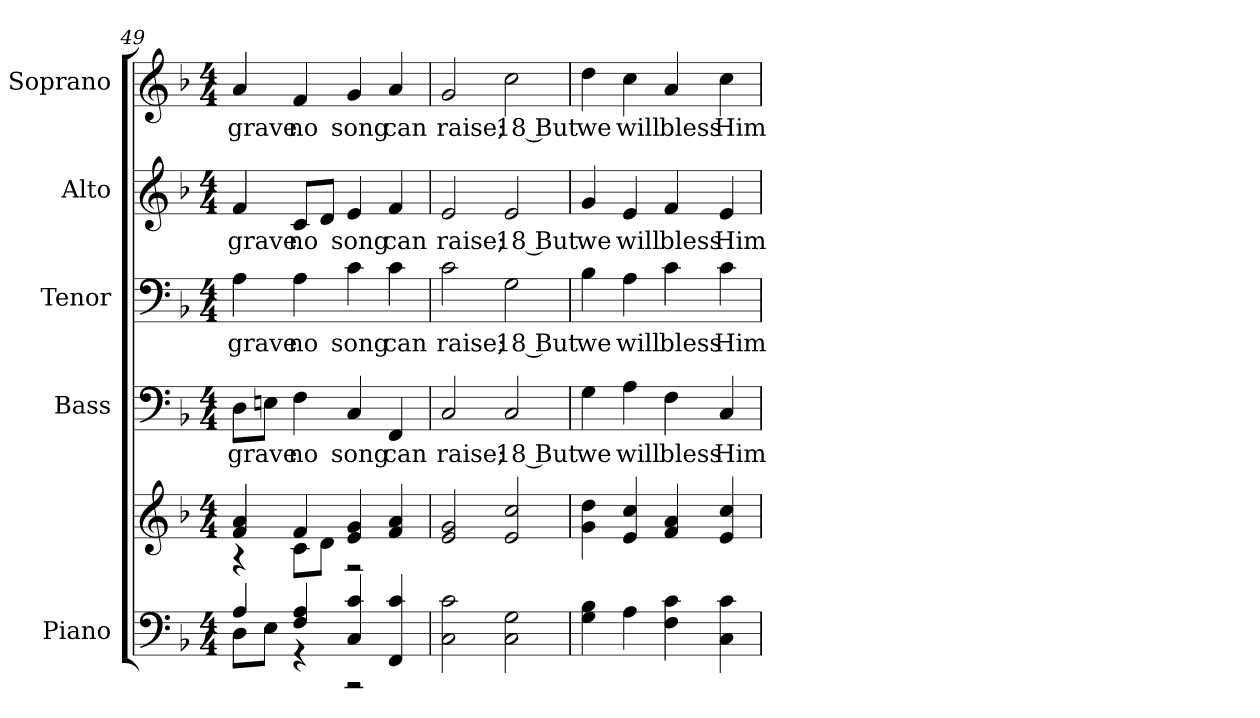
**kern	**kern	**kern	**text	**kern	**text	**kern	**text	**kern	**text
*part5	*part5	*part4	*part4	*part3	*part3	*part2	*part2	*part1	*part1
*staff6	*staff5	*staff4	*staff4	*staff3	*staff3	*staff2	*staff2	*staff1	*staff1
*I"Piano	*	*I"Bass	*	*I"Tenor	*	*I"Alto	*	*I"Soprano	*
*I'Pno.	*	*I'B.	*	*I'T.	*	*I'A.	*	*I'S.	*
!!LO:PB:g=z
*clefF4	*clefG2	*clefF4	*	*clefF4	*	*clefG2	*	*clefG2	*
*k[b-]	*k[b-]	*k[b-]	*	*k[b-]	*	*k[b-]	*	*k[b-]	*
*F:	*F:	*F:	*	*F:	*	*F:	*	*F:	*
*M4/4	*M4/4	*M4/4	*	*M4/4	*	*M4/4	*	*M4/4	*
=49	=49	=49	=49	=49	=49	=49	=49	=49	=49
*^	*^	*	*	*	*	*	*	*	*
!	!	!	!	!	!LO:LY:b:color=#000000	!	!	!	!	!	!
!	!	!	!	!	!	!	!LO:LY:b:color=#000000	!	!	!	!
!	!	!	!	!	!	!	!	!	!LO:LY:b:color=#000000	!	!
!	!	!	!	!	!	!	!	!	!	!	!LO:LY:b:color=#000000
4Ai/	8Di\L	4fi/ 4ai	4r	8Di\L	grave	4Ai\	grave	4fi/	grave	4ai/	grave
.	8Ei\J	.	.	8Eni\J	.	.	.	.	.	.	.
!	!	!	!	!	!LO:LY:b:color=#000000	!	!	!	!	!	!
!	!	!	!	!	!	!	!LO:LY:b:color=#000000	!	!	!	!
!	!	!	!	!	!	!	!	!	!LO:LY:b:color=#000000	!	!
!	!	!	!	!	!	!	!	!	!	!	!LO:LY:b:color=#000000
4Fi/ 4Ai	4r	4fi/	8ci\L	4Fi\	no	4Ai\	no	8ci/L	no	4fi/	no
.	.	.	8di\J	.	.	.	.	8di/J	.	.	.
!	!	!	!	!	!LO:LY:b:color=#000000	!	!	!	!	!	!
!	!	!	!	!	!	!	!LO:LY:b:color=#000000	!	!	!	!
!	!	!	!	!	!	!	!	!	!LO:LY:b:color=#000000	!	!
!	!	!	!	!	!	!	!	!	!	!	!LO:LY:b:color=#000000
4Ci/ 4ci	2r	4ei/ 4gi	2r	4Ci/	song	4ci\	song	4ei/	song	4gi/	song
!	!	!	!	!	!LO:LY:b:color=#000000	!	!	!	!	!	!
!	!	!	!	!	!	!	!LO:LY:b:color=#000000	!	!	!	!
!	!	!	!	!	!	!	!	!	!LO:LY:b:color=#000000	!	!
!	!	!	!	!	!	!	!	!	!	!	!LO:LY:b:color=#000000
4FFi/ 4ci	.	4fi/ 4ai	.	4FFi/	can	4ci\	can	4fi/	can	4ai/	can
*v	*v	*	*	*	*	*	*	*	*	*	*
*	*v	*v	*	*	*	*	*	*	*	*
=50	=50	=50	=50	=50	=50	=50	=50	=50	=50
!	!	!	!LO:LY:b:color=#000000	!	!	!	!	!	!
!	!	!	!	!	!LO:LY:b:color=#000000	!	!	!	!
!	!	!	!	!	!	!	!LO:LY:b:color=#000000	!	!
!	!	!	!	!	!	!	!	!	!LO:LY:b:color=#000000
2Ci\ 2ci	2ei/ 2gi	2Ci/	raise;	2ci\	raise;	2ei/	raise;	2gi/	raise;
!	!	!	!LO:LY:b:color=#000000	!	!	!	!	!	!
!	!	!	!	!	!LO:LY:b:color=#000000	!	!	!	!
!	!	!	!	!	!	!	!LO:LY:b:color=#000000	!	!
!	!	!	!	!	!	!	!	!	!LO:LY:b:color=#000000
2Ci\ 2Gi	2ei/ 2cci	2Ci/	18 But	2Gi\	18 But	2ei/	18 But	2cci\	18 But
!!LO:PB:g=z
=51	=51	=51	=51	=51	=51	=51	=51	=51	=51
!	!	!	!LO:LY:b:color=#000000	!	!	!	!	!	!
!	!	!	!	!	!LO:LY:b:color=#000000	!	!	!	!
!	!	!	!	!	!	!	!LO:LY:b:color=#000000	!	!
!	!	!	!	!	!	!	!	!	!LO:LY:b:color=#000000
4Gi\ 4B-i	4gi\ 4ddi	4Gi\	we	4B-i\	we	4gi/	we	4ddi\	we
!	!	!	!LO:LY:b:color=#000000	!	!	!	!	!	!
!	!	!	!	!	!LO:LY:b:color=#000000	!	!	!	!
!	!	!	!	!	!	!	!LO:LY:b:color=#000000	!	!
!	!	!	!	!	!	!	!	!	!LO:LY:b:color=#000000
4Ai\	4ei/ 4cci	4Ai\	will	4Ai\	will	4ei/	will	4cci\	will
!	!	!	!LO:LY:b:color=#000000	!	!	!	!	!	!
!	!	!	!	!	!LO:LY:b:color=#000000	!	!	!	!
!	!	!	!	!	!	!	!LO:LY:b:color=#000000	!	!
!	!	!	!	!	!	!	!	!	!LO:LY:b:color=#000000
4Fi\ 4ci	4fi/ 4ai	4Fi\	bless	4ci\	bless	4fi/	bless	4ai/	bless
!	!	!	!LO:LY:b:color=#000000	!	!	!	!	!	!
!	!	!	!	!	!LO:LY:b:color=#000000	!	!	!	!
!	!	!	!	!	!	!	!LO:LY:b:color=#000000	!	!
!	!	!	!	!	!	!	!	!	!LO:LY:b:color=#000000
4Ci\ 4ci	4ei/ 4cci	4Ci/	Him	4ci\	Him	4ei/	Him	4cci\	Him
=	=	=	=	=	=	=	=	=	=
*-	*-	*-	*-	*-	*-	*-	*-	*-	*-
